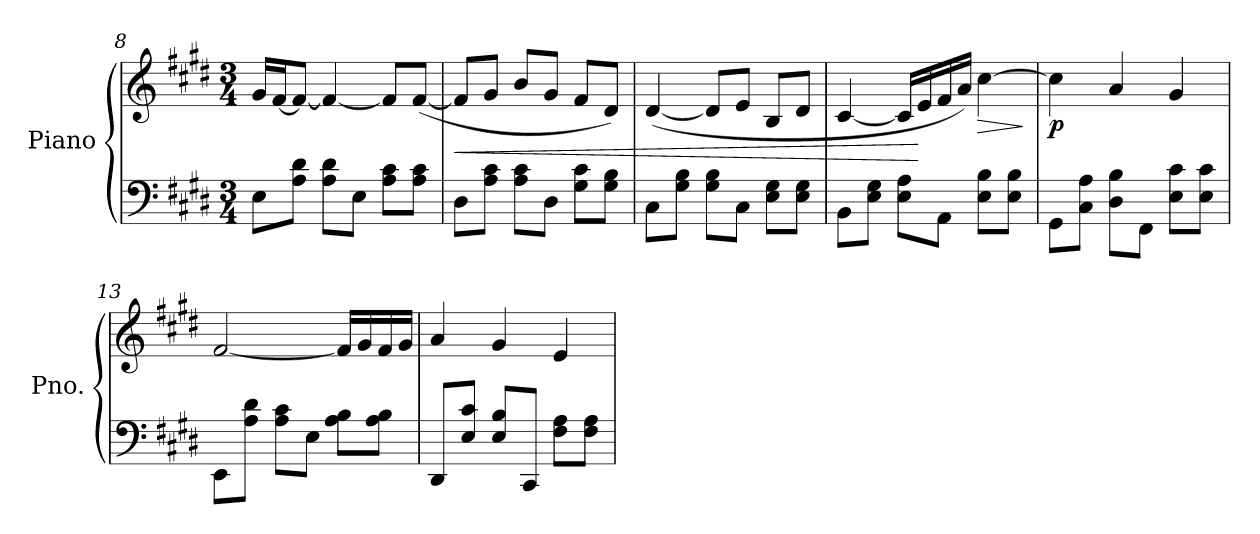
**kern	**kern	**dynam
*part1	*part1	*part1
*staff2	*staff1	*staff1/2
*I"Piano	*	*
*I'Pno.	*	*
!!LO:LB:g=z
*clefF4	*clefG2	*
*k[f#c#g#d#]	*k[f#c#g#d#]	*
*M3/4	*M3/4	*
=8	=8	=8
8E\L	16g#/LL	.
.	[16f#/J	.
8A\ 8d#\J	8f#/J_	.
8A\ 8d#\L	4f#/_	.
8E\J	.	.
8A\ 8c#\L	8f#/L]	.
8A\ 8c#\J	(<[8f#/J	.
=9	=9	=9
!	!	!LO:HP:b
8D#\L	8f#/L]	<
8A\ 8c#\J	8g#/J	.
8A\ 8c#\L	8b/L	.
8D#\J	8g#/J	.
8G#\ 8c#\L	8f#/L	.
8G#\ 8B\J	8d#/J)	.
=10	=10	=10
8C#\L	(<[4d#/	.
8G#\ 8B\J	.	.
8G#\ 8B\L	8d#/L]	.
8C#\J	8e/J	.
8E\ 8G#\L	8B/L	.
8E\ 8G#\J	8d#/J	.
=11	=11	=11
8BB\L	[4c#/	.
8E\ 8G#\J	.	.
8E\ 8A\L	16c#/LL]	.
.	16e/	[
8AA\J	16f#/	.
.	16a/JJ)	.
!	!	!LO:HP:b
8E\ 8B\L	[4cc#\	>
8E\ 8B\J	.	.
.	.	]
=12	=12	=12
!	!	!LO:DY:b
8GG#\L	4cc#\]	p
8C#\ 8A\J	.	.
8D#\ 8B\L	4a/	.
8FF#\J	.	.
8E\ 8c#\L	4g#/	.
8E\ 8c#\J	.	.
=13	=13	=13
8EE\L	[2f#/	.
8A\ 8d#\J	.	.
8A\ 8c#\L	.	.
8E\J	.	.
8A\ 8B\L	16f#/LL]	.
.	16g#/	.
8A\ 8B\J	16f#/	.
.	16g#/JJ	.
=14	=14	=14
8DD#/L	4a/	.
8E/ 8c#/J	.	.
8E/ 8B/L	4g#/	.
8CC#/J	.	.
8F#\ 8A\L	4e/	.
8F#\ 8A\J	.	.
=	=	=
*-	*-	*-
